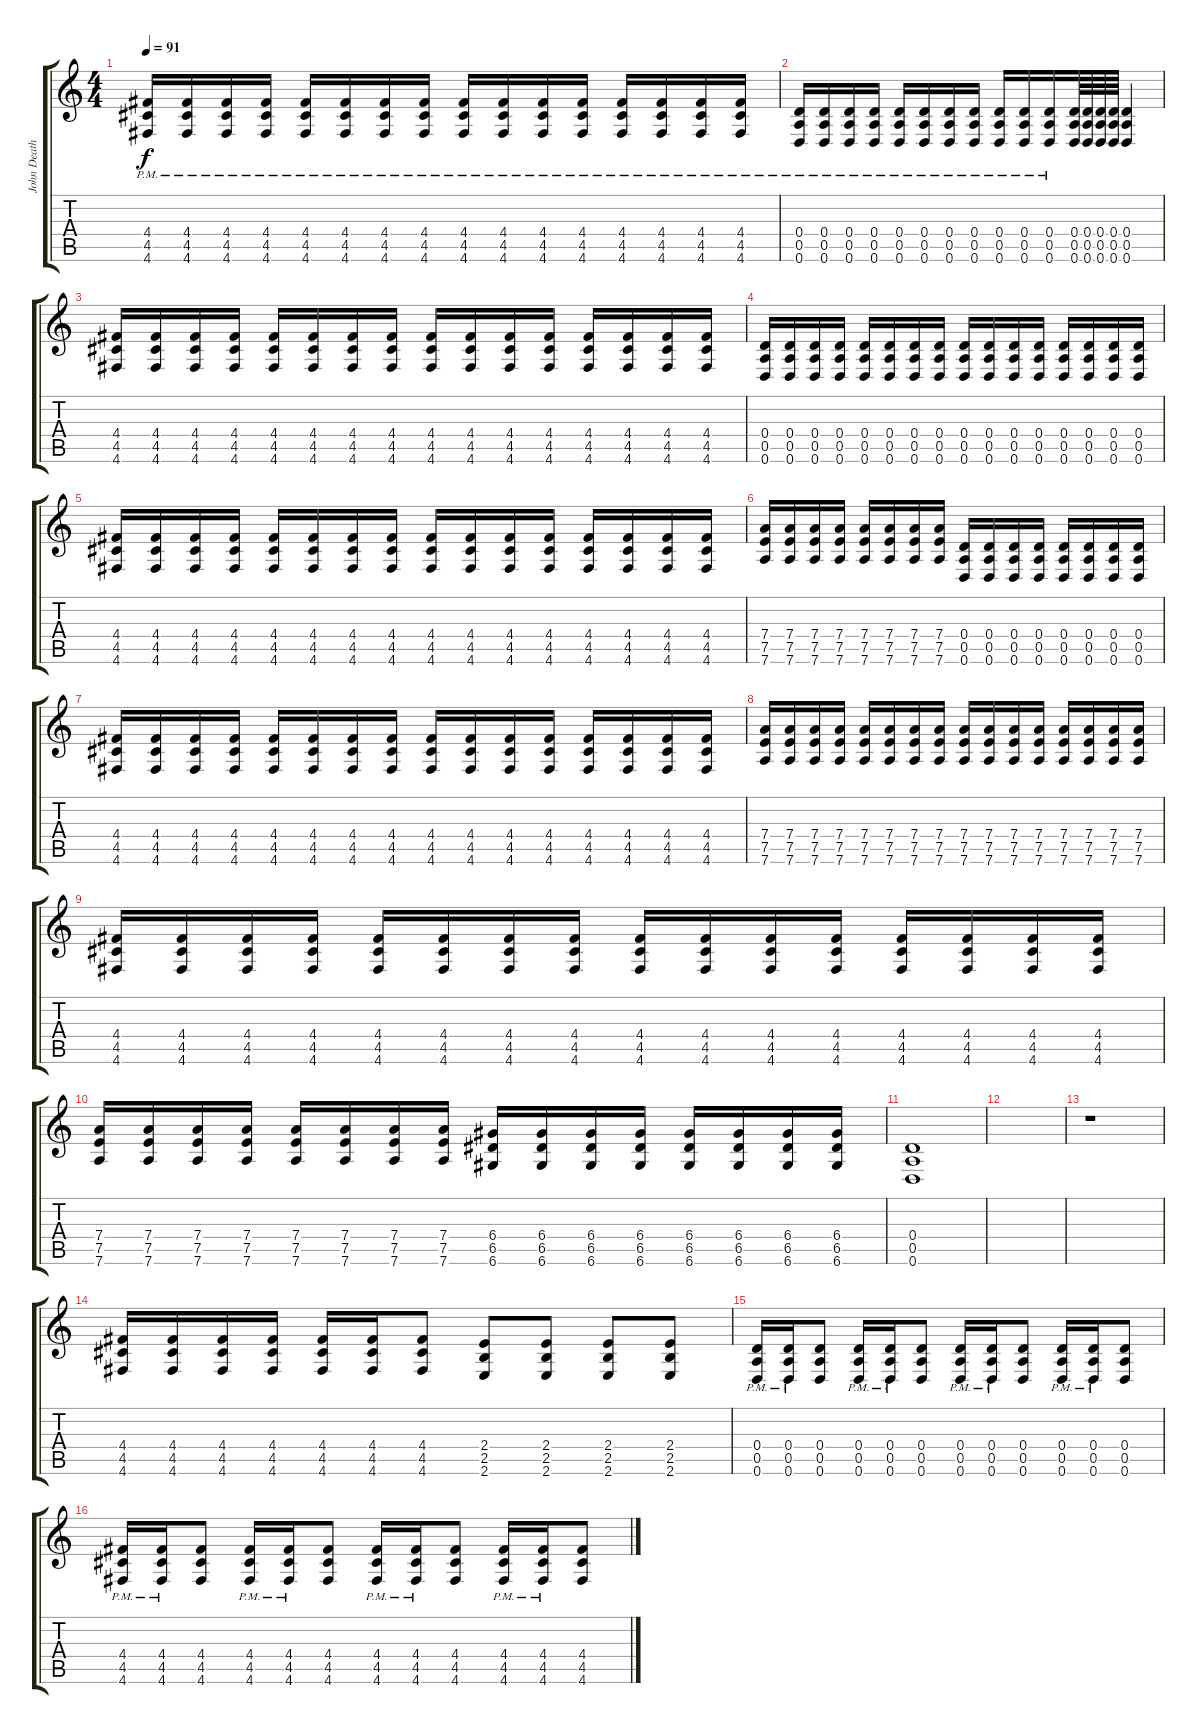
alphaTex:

\track ("John Death" "John Death") {instrument overdrivenguitar}
\staff {score tabs}
\tuning (E4 B3 G3 D3 A2 D2) {hide}
\ts (4 4)
\tempo 91
\clef g2
\ks c
(4.4{pm} 4.5{pm} 4.6{pm}).16{dy f instrument overdrivenguitar} (4.4{pm} 4.5{pm} 4.6{pm}).16 (4.4{pm} 4.5{pm} 4.6{pm}).16 (4.4{pm} 4.5{pm} 4.6{pm}).16 (4.4{pm} 4.5{pm} 4.6{pm}).16 (4.4{pm} 4.5{pm} 4.6{pm}).16 (4.4{pm} 4.5{pm} 4.6{pm}).16 (4.4{pm} 4.5{pm} 4.6{pm}).16 (4.4{pm} 4.5{pm} 4.6{pm}).16 (4.4{pm} 4.5{pm} 4.6{pm}).16 (4.4{pm} 4.5{pm} 4.6{pm}).16 (4.4{pm} 4.5{pm} 4.6{pm}).16 (4.4{pm} 4.5{pm} 4.6{pm}).16 (4.4{pm} 4.5{pm} 4.6{pm}).16 (4.4{pm} 4.5{pm} 4.6{pm}).16 (4.4{pm} 4.5{pm} 4.6{pm}).16 |
(0.4{pm} 0.5{pm} 0.6{pm}).16 (0.4{pm} 0.5{pm} 0.6{pm}).16 (0.4{pm} 0.5{pm} 0.6{pm}).16 (0.4{pm} 0.5{pm} 0.6{pm}).16 (0.4{pm} 0.5{pm} 0.6{pm}).16 (0.4{pm} 0.5{pm} 0.6{pm}).16 (0.4{pm} 0.5{pm} 0.6{pm}).16 (0.4{pm} 0.5{pm} 0.6{pm}).16 (0.4{pm} 0.5{pm} 0.6{pm}).16 (0.4{pm} 0.5{pm} 0.6{pm}).16 (0.4{pm} 0.5{pm} 0.6{pm}).16 (0.4 0.5 0.6).64 (0.4 0.5 0.6).64 (0.4 0.5 0.6).64 (0.4 0.5 0.6).64 (0.4 0.5 0.6).4 |
(4.4 4.5 4.6).16 (4.4 4.5 4.6).16 (4.4 4.5 4.6).16 (4.4 4.5 4.6).16 (4.4 4.5 4.6).16 (4.4 4.5 4.6).16 (4.4 4.5 4.6).16 (4.4 4.5 4.6).16 (4.4 4.5 4.6).16 (4.4 4.5 4.6).16 (4.4 4.5 4.6).16 (4.4 4.5 4.6).16 (4.4 4.5 4.6).16 (4.4 4.5 4.6).16 (4.4 4.5 4.6).16 (4.4 4.5 4.6).16 |
(0.4 0.5 0.6).16 (0.4 0.5 0.6).16 (0.4 0.5 0.6).16 (0.4 0.5 0.6).16 (0.4 0.5 0.6).16 (0.4 0.5 0.6).16 (0.4 0.5 0.6).16 (0.4 0.5 0.6).16 (0.4 0.5 0.6).16 (0.4 0.5 0.6).16 (0.4 0.5 0.6).16 (0.4 0.5 0.6).16 (0.4 0.5 0.6).16 (0.4 0.5 0.6).16 (0.4 0.5 0.6).16 (0.4 0.5 0.6).16 |
(4.4 4.5 4.6).16 (4.4 4.5 4.6).16 (4.4 4.5 4.6).16 (4.4 4.5 4.6).16 (4.4 4.5 4.6).16 (4.4 4.5 4.6).16 (4.4 4.5 4.6).16 (4.4 4.5 4.6).16 (4.4 4.5 4.6).16 (4.4 4.5 4.6).16 (4.4 4.5 4.6).16 (4.4 4.5 4.6).16 (4.4 4.5 4.6).16 (4.4 4.5 4.6).16 (4.4 4.5 4.6).16 (4.4 4.5 4.6).16 |
(7.4 7.5 7.6).16 (7.4 7.5 7.6).16 (7.4 7.5 7.6).16 (7.4 7.5 7.6).16 (7.4 7.5 7.6).16 (7.4 7.5 7.6).16 (7.4 7.5 7.6).16 (7.4 7.5 7.6).16 (0.4 0.5 0.6).16 (0.4 0.5 0.6).16 (0.4 0.5 0.6).16 (0.4 0.5 0.6).16 (0.4 0.5 0.6).16 (0.4 0.5 0.6).16 (0.4 0.5 0.6).16 (0.4 0.5 0.6).16 |
(4.4 4.5 4.6).16 (4.4 4.5 4.6).16 (4.4 4.5 4.6).16 (4.4 4.5 4.6).16 (4.4 4.5 4.6).16 (4.4 4.5 4.6).16 (4.4 4.5 4.6).16 (4.4 4.5 4.6).16 (4.4 4.5 4.6).16 (4.4 4.5 4.6).16 (4.4 4.5 4.6).16 (4.4 4.5 4.6).16 (4.4 4.5 4.6).16 (4.4 4.5 4.6).16 (4.4 4.5 4.6).16 (4.4 4.5 4.6).16 |
(7.4 7.5 7.6).16 (7.4 7.5 7.6).16 (7.4 7.5 7.6).16 (7.4 7.5 7.6).16 (7.4 7.5 7.6).16 (7.4 7.5 7.6).16 (7.4 7.5 7.6).16 (7.4 7.5 7.6).16 (7.4 7.5 7.6).16 (7.4 7.5 7.6).16 (7.4 7.5 7.6).16 (7.4 7.5 7.6).16 (7.4 7.5 7.6).16 (7.4 7.5 7.6).16 (7.4 7.5 7.6).16 (7.4 7.5 7.6).16 |
(4.4 4.5 4.6).16 (4.4 4.5 4.6).16 (4.4 4.5 4.6).16 (4.4 4.5 4.6).16 (4.4 4.5 4.6).16 (4.4 4.5 4.6).16 (4.4 4.5 4.6).16 (4.4 4.5 4.6).16 (4.4 4.5 4.6).16 (4.4 4.5 4.6).16 (4.4 4.5 4.6).16 (4.4 4.5 4.6).16 (4.4 4.5 4.6).16 (4.4 4.5 4.6).16 (4.4 4.5 4.6).16 (4.4 4.5 4.6).16 |
(7.4 7.5 7.6).16 (7.4 7.5 7.6).16 (7.4 7.5 7.6).16 (7.4 7.5 7.6).16 (7.4 7.5 7.6).16 (7.4 7.5 7.6).16 (7.4 7.5 7.6).16 (7.4 7.5 7.6).16 (6.4 6.5 6.6).16 (6.4 6.5 6.6).16 (6.4 6.5 6.6).16 (6.4 6.5 6.6).16 (6.4 6.5 6.6).16 (6.4 6.5 6.6).16 (6.4 6.5 6.6).16 (6.4 6.5 6.6).16 |
(0.4 0.5 0.6).1 |
|
r.1 |
(4.4 4.5 4.6).16 (4.4 4.5 4.6).16 (4.4 4.5 4.6).16 (4.4 4.5 4.6).16 (4.4 4.5 4.6).16 (4.4 4.5 4.6).16 (4.4 4.5 4.6).8 (2.4 2.5 2.6).8 (2.4 2.5 2.6).8 (2.4 2.5 2.6).8 (2.4 2.5 2.6).8 |
(0.4{pm} 0.5{pm} 0.6{pm}).16 (0.4{pm} 0.5{pm} 0.6{pm}).16 (0.4 0.5 0.6).8 (0.4{pm} 0.5{pm} 0.6{pm}).16 (0.4{pm} 0.5{pm} 0.6{pm}).16 (0.4 0.5 0.6).8 (0.4{pm} 0.5{pm} 0.6{pm}).16 (0.4{pm} 0.5{pm} 0.6{pm}).16 (0.4 0.5 0.6).8 (0.4{pm} 0.5{pm} 0.6{pm}).16 (0.4{pm} 0.5{pm} 0.6{pm}).16 (0.4 0.5 0.6).8 |
(4.4{pm} 4.5{pm} 4.6{pm}).16 (4.4{pm} 4.5{pm} 4.6{pm}).16 (4.4 4.5 4.6).8 (4.4{pm} 4.5{pm} 4.6{pm}).16 (4.4{pm} 4.5{pm} 4.6{pm}).16 (4.4 4.5 4.6).8 (4.4{pm} 4.5{pm} 4.6{pm}).16 (4.4{pm} 4.5{pm} 4.6{pm}).16 (4.4 4.5 4.6).8 (4.4{pm} 4.5{pm} 4.6{pm}).16 (4.4{pm} 4.5{pm} 4.6{pm}).16 (4.4 4.5 4.6).8
